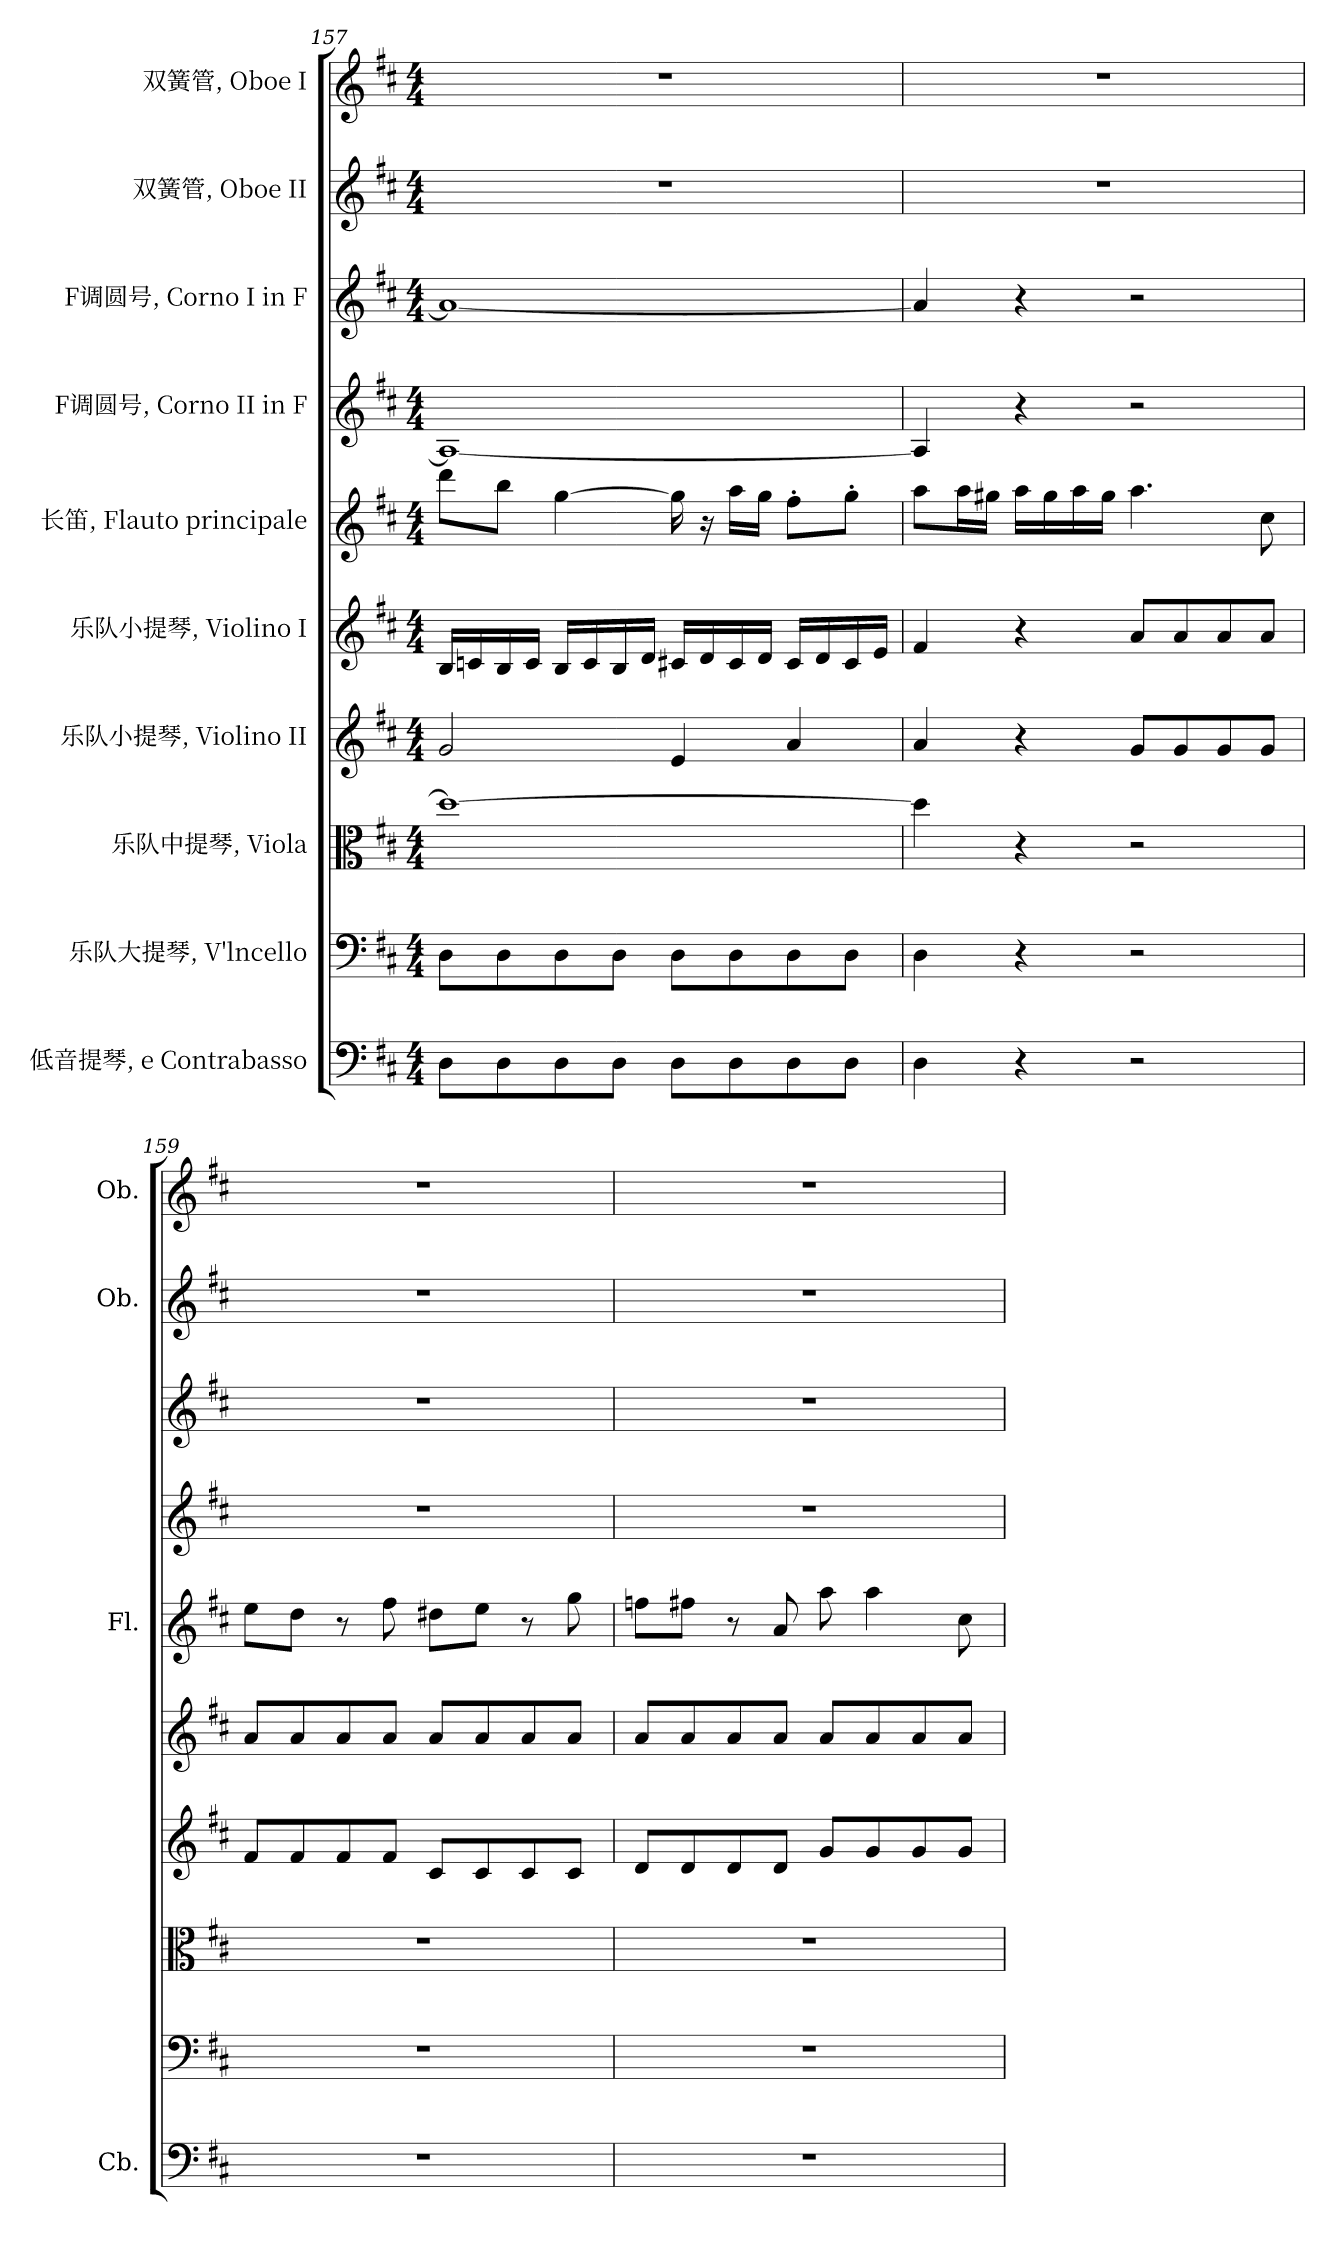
**kern	**kern	**kern	**kern	**kern	**kern	**kern	**kern	**kern	**kern
*part10	*part9	*part8	*part7	*part6	*part5	*part4	*part3	*part2	*part1
*staff10	*staff9	*staff8	*staff7	*staff6	*staff5	*staff4	*staff3	*staff2	*staff1
*I"低音提琴, e Contrabasso	*I"乐队大提琴, V'lncello	*I"乐队中提琴, Viola	*I"乐队小提琴, Violino II	*I"乐队小提琴, Violino I	*I"长笛, Flauto principale	*I"F调圆号, Corno II in F	*I"F调圆号, Corno I in F	*I"双簧管, Oboe II	*I"双簧管, Oboe I
*I'Cb.	*	*	*	*	*I'Fl.	*	*	*I'Ob.	*I'Ob.
*clefF4	*clefF4	*clefC3	*clefG2	*clefG2	*clefG2	*clefG2	*clefG2	*clefG2	*clefG2
*ITrd7c12	*	*	*	*	*	*ITrd4c7	*ITrd4c7	*	*
*k[f#c#]	*k[f#c#]	*k[f#c#]	*k[f#c#]	*k[f#c#]	*k[f#c#]	*k[f#]	*k[f#]	*k[f#c#]	*k[f#c#]
*M4/4	*M4/4	*M4/4	*M4/4	*M4/4	*M4/4	*M4/4	*M4/4	*M4/4	*M4/4
=157	=157	=157	=157	=157	=157	=157	=157	=157	=157
8DD\L	8D\L	1dd_	2g/	16B/LL	8ddd\L	1D_	1d_	1r	1r
.	.	.	.	16cn/	.	.	.	.	.
8DD\	8D\	.	.	16B/	8bb\J	.	.	.	.
.	.	.	.	16c/JJ	.	.	.	.	.
8DD\	8D\	.	.	16B/LL	[4gg\	.	.	.	.
.	.	.	.	16c/	.	.	.	.	.
8DD\J	8D\J	.	.	16B/	.	.	.	.	.
.	.	.	.	16d/JJ	.	.	.	.	.
8DD\L	8D\L	.	4e/	16c#X/LL	16gg\]	.	.	.	.
.	.	.	.	16d/	16r	.	.	.	.
8DD\	8D\	.	.	16c#/	16aa\LL	.	.	.	.
.	.	.	.	16d/JJ	16gg\JJ	.	.	.	.
8DD\	8D\	.	4a/	16c#/LL	8ff#'\L	.	.	.	.
.	.	.	.	16d/	.	.	.	.	.
8DD\J	8D\J	.	.	16c#/	8gg'\J	.	.	.	.
.	.	.	.	16e/JJ	.	.	.	.	.
!!LO:PB:g=z
=158	=158	=158	=158	=158	=158	=158	=158	=158	=158
4DD\	4D\	4dd\]	4a/	4f#/	8aa\L	4D/]	4d/]	1r	1r
.	.	.	.	.	16aa\L	.	.	.	.
.	.	.	.	.	16gg#X\JJ	.	.	.	.
4r	4r	4r	4r	4r	16aa\LL	4r	4r	.	.
.	.	.	.	.	16gg#\	.	.	.	.
.	.	.	.	.	16aa\	.	.	.	.
.	.	.	.	.	16gg#\JJ	.	.	.	.
2r	2r	2r	8g/L	8a/L	4.aa\	2r	2r	.	.
.	.	.	8g/	8a/	.	.	.	.	.
.	.	.	8g/	8a/	.	.	.	.	.
.	.	.	8g/J	8a/J	8cc#\	.	.	.	.
=159	=159	=159	=159	=159	=159	=159	=159	=159	=159
1r	1r	1r	8f#/L	8a/L	8ee\L	1r	1r	1r	1r
.	.	.	8f#/	8a/	8dd\J	.	.	.	.
.	.	.	8f#/	8a/	8r	.	.	.	.
.	.	.	8f#/J	8a/J	8ff#\	.	.	.	.
.	.	.	8c#/L	8a/L	8dd#X\L	.	.	.	.
.	.	.	8c#/	8a/	8ee\J	.	.	.	.
.	.	.	8c#/	8a/	8r	.	.	.	.
.	.	.	8c#/J	8a/J	8gg\	.	.	.	.
=160	=160	=160	=160	=160	=160	=160	=160	=160	=160
1r	1r	1r	8d/L	8a/L	8ffn\L	1r	1r	1r	1r
.	.	.	8d/	8a/	8ff#X\J	.	.	.	.
.	.	.	8d/	8a/	8r	.	.	.	.
.	.	.	8d/J	8a/J	8a/	.	.	.	.
.	.	.	8g/L	8a/L	8aa\	.	.	.	.
.	.	.	8g/	8a/	4aa\	.	.	.	.
.	.	.	8g/	8a/	.	.	.	.	.
.	.	.	8g/J	8a/J	8cc#\	.	.	.	.
=	=	=	=	=	=	=	=	=	=
*-	*-	*-	*-	*-	*-	*-	*-	*-	*-
